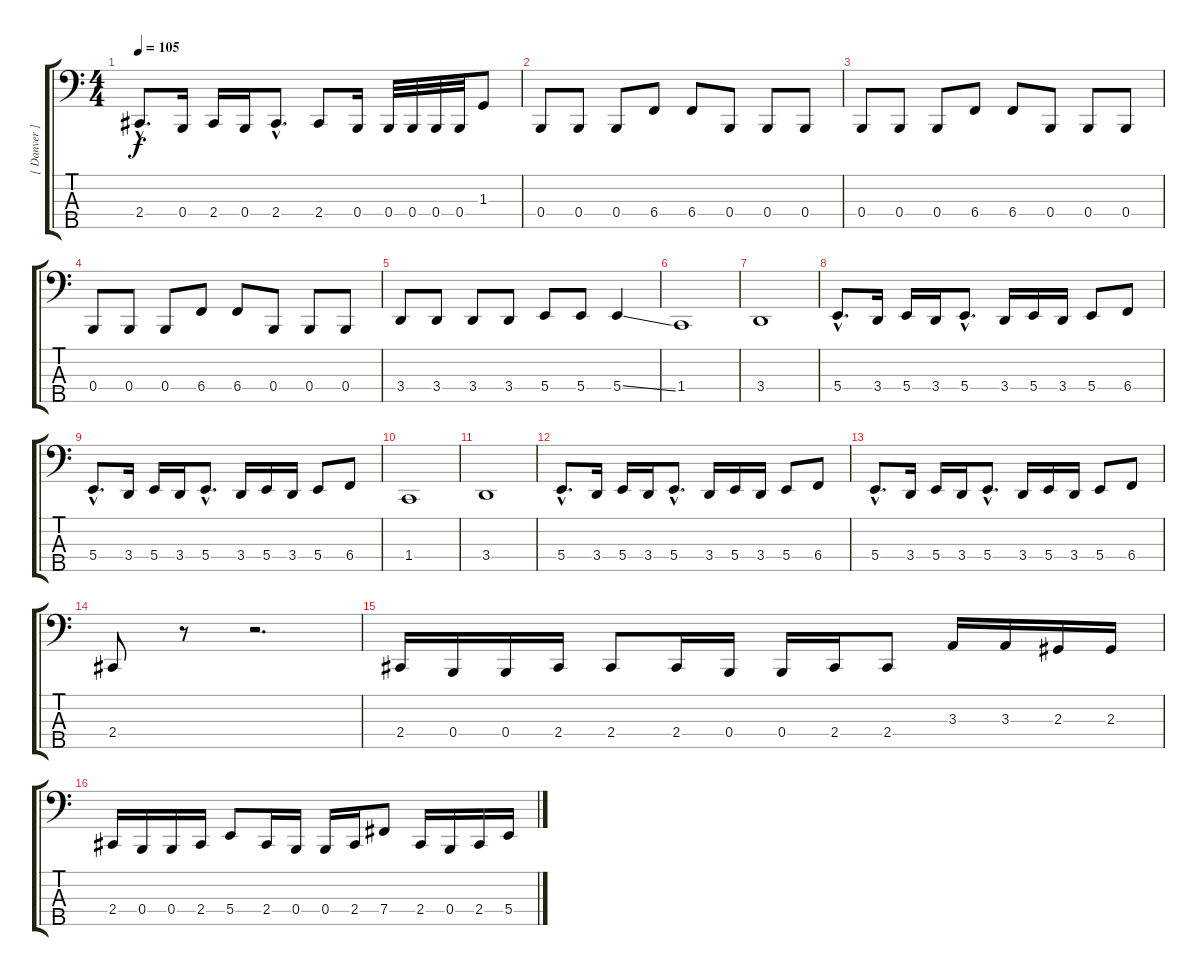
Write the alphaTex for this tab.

\track ("[ Danver ]" "[ Danver ]") {instrument electricbasspick}
\staff {score tabs}
\tuning (E2 B1 Gb1 B0 Ab0) {hide}
\ts (4 4)
\tempo 105
\clef f4
\ks c
2.4{hac}.8{d dy f} 0.4.16 2.4.16 0.4.16 2.4{hac}.8{d} 2.4.8 0.4.16 0.4.32 0.4.32 0.4.32 0.4.32 1.3.8 |
0.4.8 0.4.8 0.4.8 6.4.8 6.4.8 0.4.8 0.4.8 0.4.8 |
0.4.8 0.4.8 0.4.8 6.4.8 6.4.8 0.4.8 0.4.8 0.4.8 |
0.4.8 0.4.8 0.4.8 6.4.8 6.4.8 0.4.8 0.4.8 0.4.8 |
3.4.8 3.4.8 3.4.8 3.4.8 5.4.8 5.4.8 5.4{ss}.4 |
1.4.1 |
3.4.1 |
5.4{hac}.8{d} 3.4.16 5.4.16 3.4.16 5.4{hac}.8{d} 3.4.16 5.4.16 3.4.16 5.4.8 6.4.8 |
5.4{hac}.8{d} 3.4.16 5.4.16 3.4.16 5.4{hac}.8{d} 3.4.16 5.4.16 3.4.16 5.4.8 6.4.8 |
1.4.1 |
3.4.1 |
5.4{hac}.8{d} 3.4.16 5.4.16 3.4.16 5.4{hac}.8{d} 3.4.16 5.4.16 3.4.16 5.4.8 6.4.8 |
5.4{hac}.8{d} 3.4.16 5.4.16 3.4.16 5.4{hac}.8{d} 3.4.16 5.4.16 3.4.16 5.4.8 6.4.8 |
2.4.8 r.8 r.2{d} |
2.4.16 0.4.16 0.4.16 2.4.16 2.4.8 2.4.16 0.4.16 0.4.16 2.4.16 2.4.8 3.3.16 3.3.16 2.3.16 2.3.16 |
2.4.16 0.4.16 0.4.16 2.4.16 5.4.8 2.4.16 0.4.16 0.4.16 2.4.16 7.4.8 2.4.16 0.4.16 2.4.16 5.4.16
